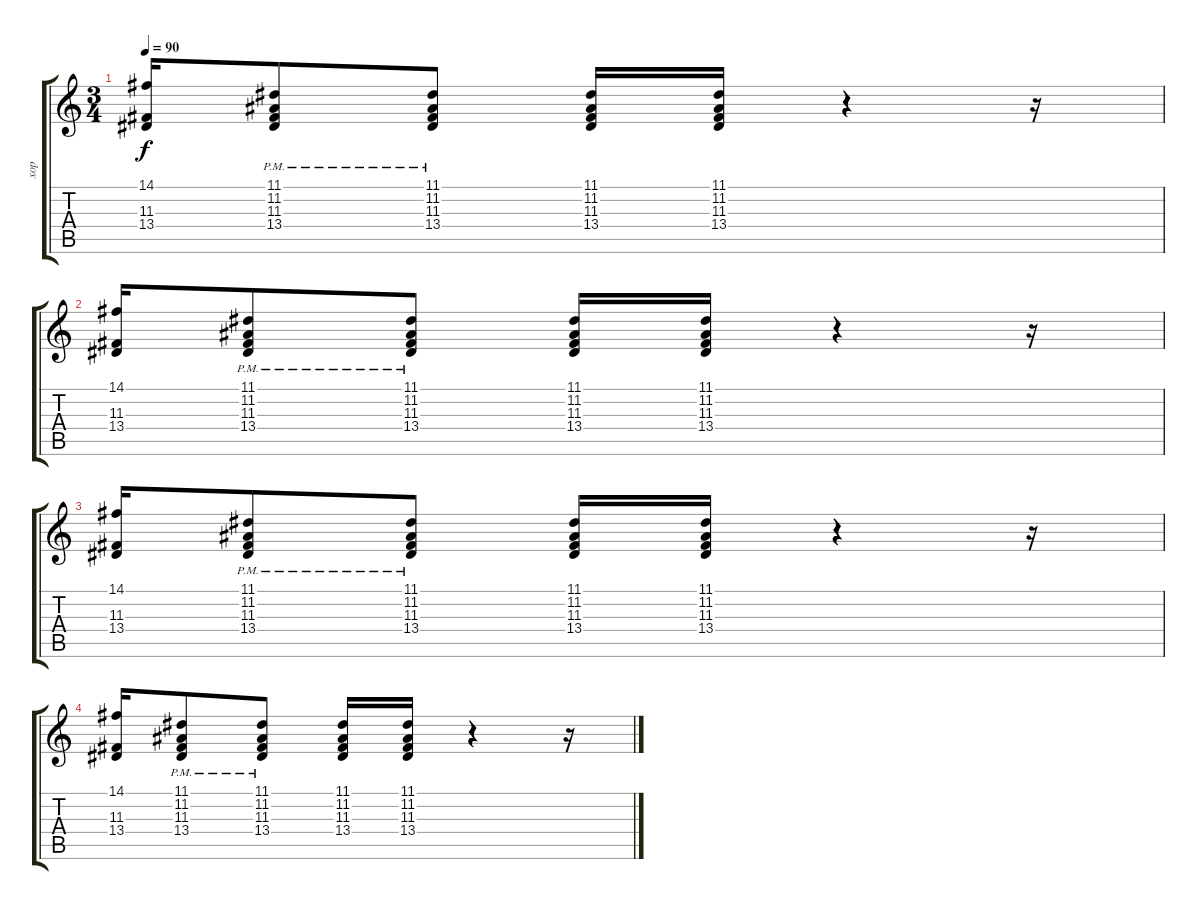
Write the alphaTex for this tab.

\track ("хор" "хор") {instrument choiraahs}
\staff {score tabs}
\tuning (E4 B3 G3 D3 A2 E2) {hide}
\ts (3 4)
\tempo 90
\clef g2
\ks c
(14.1 11.3 13.4).16{dy f volume 10} (11.1{pm} 11.2{pm} 11.3{pm} 13.4{pm}).8 (11.1{pm} 11.2{pm} 11.3{pm} 13.4{pm}).8 (11.1 11.2 11.3 13.4).16 (11.1 11.2 11.3 13.4).16 r.4 r.16 |
(14.1 11.3 13.4).16 (11.1{pm} 11.2{pm} 11.3{pm} 13.4{pm}).8 (11.1{pm} 11.2{pm} 11.3{pm} 13.4{pm}).8 (11.1 11.2 11.3 13.4).16 (11.1 11.2 11.3 13.4).16 r.4 r.16 |
(14.1 11.3 13.4).16 (11.1{pm} 11.2{pm} 11.3{pm} 13.4{pm}).8 (11.1{pm} 11.2{pm} 11.3{pm} 13.4{pm}).8 (11.1 11.2 11.3 13.4).16 (11.1 11.2 11.3 13.4).16 r.4 r.16 |
(14.1 11.3 13.4).16 (11.1{pm} 11.2{pm} 11.3{pm} 13.4{pm}).8 (11.1{pm} 11.2{pm} 11.3{pm} 13.4{pm}).8 (11.1 11.2 11.3 13.4).16 (11.1 11.2 11.3 13.4).16 r.4 r.16
